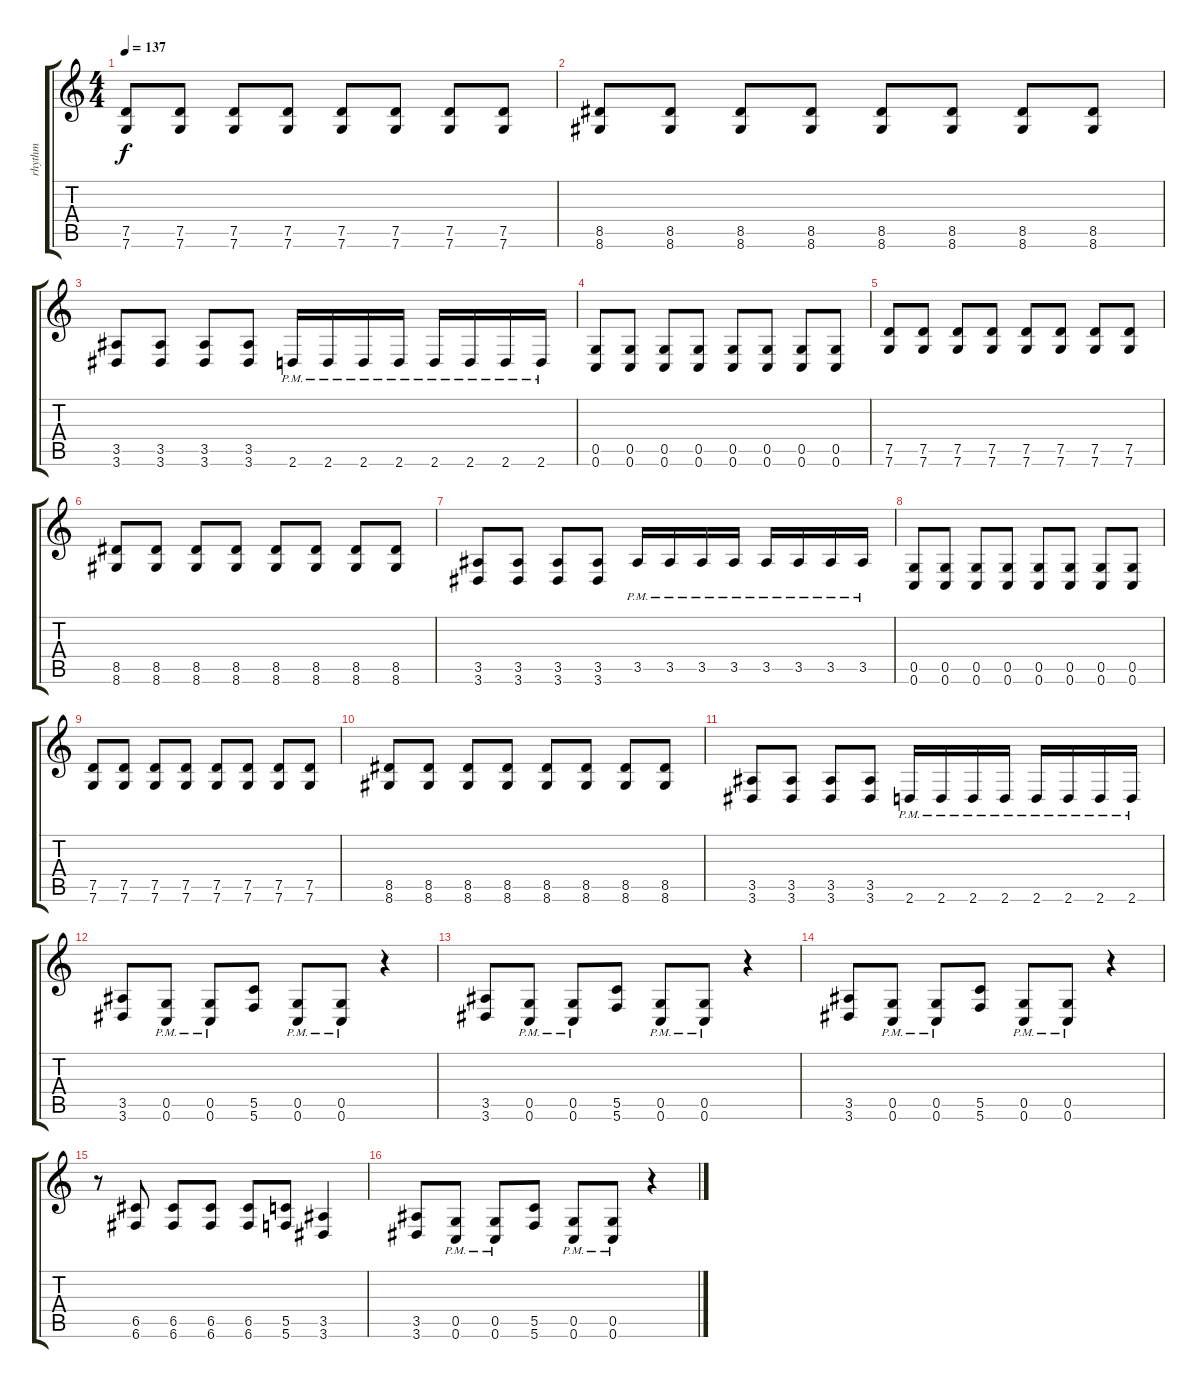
\track ("rhythm" "rhythm") {instrument distortionguitar}
\staff {score tabs}
\tuning (D4 A3 F3 C3 G2 C2) {hide}
\ts (4 4)
\tempo 137
\clef g2
\ks c
(7.5 7.6).8{dy f} (7.5 7.6).8 (7.5 7.6).8 (7.5 7.6).8 (7.5 7.6).8 (7.5 7.6).8 (7.5 7.6).8 (7.5 7.6).8 |
(8.5 8.6).8 (8.5 8.6).8 (8.5 8.6).8 (8.5 8.6).8 (8.5 8.6).8 (8.5 8.6).8 (8.5 8.6).8 (8.5 8.6).8 |
(3.5 3.6).8 (3.5 3.6).8 (3.5 3.6).8 (3.5 3.6).8 2.6{pm}.16 2.6{pm}.16 2.6{pm}.16 2.6{pm}.16 2.6{pm}.16 2.6{pm}.16 2.6{pm}.16 2.6{pm}.16 |
(0.5 0.6).8 (0.5 0.6).8 (0.5 0.6).8 (0.5 0.6).8 (0.5 0.6).8 (0.5 0.6).8 (0.5 0.6).8 (0.5 0.6).8 |
(7.5 7.6).8 (7.5 7.6).8 (7.5 7.6).8 (7.5 7.6).8 (7.5 7.6).8 (7.5 7.6).8 (7.5 7.6).8 (7.5 7.6).8 |
(8.5 8.6).8 (8.5 8.6).8 (8.5 8.6).8 (8.5 8.6).8 (8.5 8.6).8 (8.5 8.6).8 (8.5 8.6).8 (8.5 8.6).8 |
(3.5 3.6).8 (3.5 3.6).8 (3.5 3.6).8 (3.5 3.6).8 3.5{pm}.16 3.5{pm}.16 3.5{pm}.16 3.5{pm}.16 3.5{pm}.16 3.5{pm}.16 3.5{pm}.16 3.5{pm}.16 |
(0.5 0.6).8 (0.5 0.6).8 (0.5 0.6).8 (0.5 0.6).8 (0.5 0.6).8 (0.5 0.6).8 (0.5 0.6).8 (0.5 0.6).8 |
(7.5 7.6).8 (7.5 7.6).8 (7.5 7.6).8 (7.5 7.6).8 (7.5 7.6).8 (7.5 7.6).8 (7.5 7.6).8 (7.5 7.6).8 |
(8.5 8.6).8 (8.5 8.6).8 (8.5 8.6).8 (8.5 8.6).8 (8.5 8.6).8 (8.5 8.6).8 (8.5 8.6).8 (8.5 8.6).8 |
(3.5 3.6).8 (3.5 3.6).8 (3.5 3.6).8 (3.5 3.6).8 2.6{pm}.16 2.6{pm}.16 2.6{pm}.16 2.6{pm}.16 2.6{pm}.16 2.6{pm}.16 2.6{pm}.16 2.6{pm}.16 |
(3.5 3.6).8 (0.5{pm} 0.6{pm}).8 (0.5{pm} 0.6{pm}).8 (5.5 5.6).8 (0.5{pm} 0.6{pm}).8 (0.5{pm} 0.6{pm}).8 r.4 |
(3.5 3.6).8 (0.5{pm} 0.6{pm}).8 (0.5{pm} 0.6{pm}).8 (5.5 5.6).8 (0.5{pm} 0.6{pm}).8 (0.5{pm} 0.6{pm}).8 r.4 |
(3.5 3.6).8 (0.5{pm} 0.6{pm}).8 (0.5{pm} 0.6{pm}).8 (5.5 5.6).8 (0.5{pm} 0.6{pm}).8 (0.5{pm} 0.6{pm}).8 r.4 |
r.8 (6.5 6.6).8 (6.5 6.6).8 (6.5 6.6).8 (6.5 6.6).8 (5.5 5.6).8 (3.5 3.6).4 |
(3.5 3.6).8 (0.5{pm} 0.6{pm}).8 (0.5{pm} 0.6{pm}).8 (5.5 5.6).8 (0.5{pm} 0.6{pm}).8 (0.5{pm} 0.6{pm}).8 r.4
